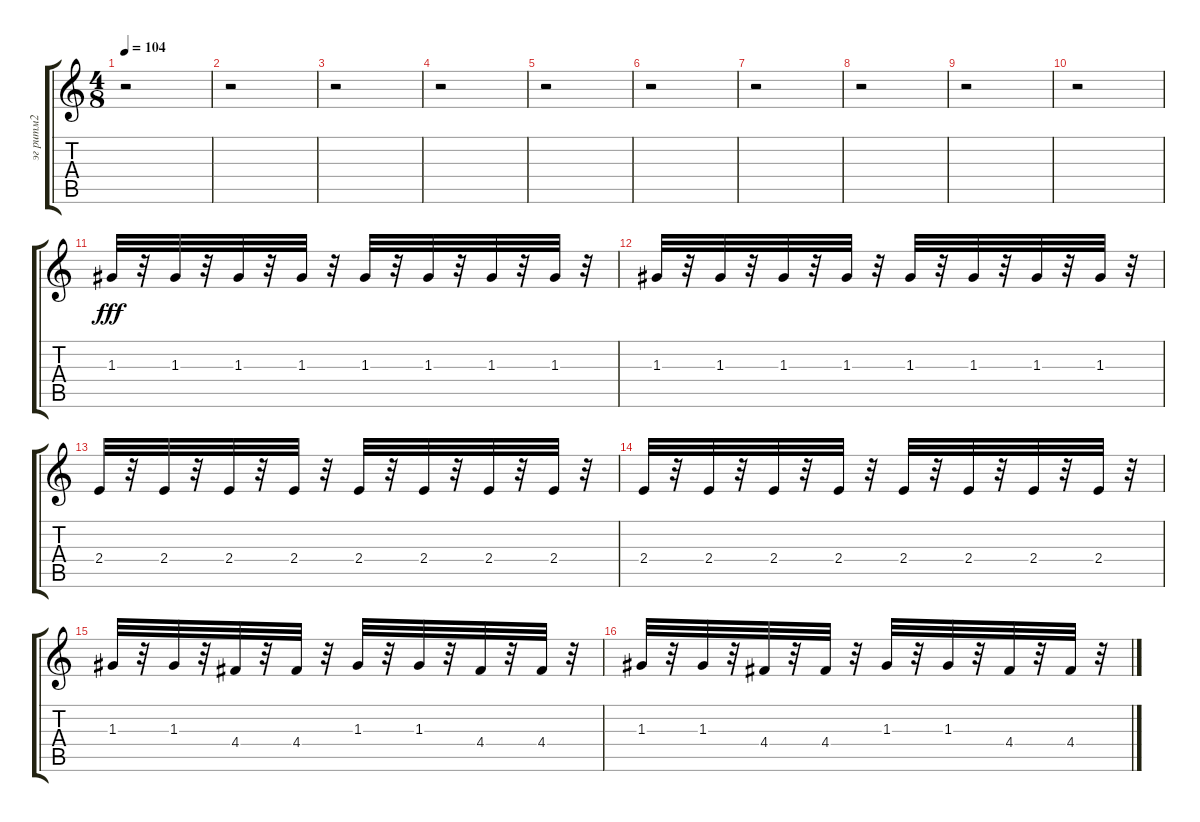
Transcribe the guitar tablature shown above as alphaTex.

\track ("эг ритм2" "эг ритм2") {instrument distortionguitar}
\staff {score tabs}
\tuning (E4 B3 G3 D3 A2 E2) {hide}
\ts (4 8)
\tempo 104
\clef g2
\ks c
r.2{dy fff} |
r.2 |
r.2 |
r.2 |
r.2 |
r.2 |
r.2 |
r.2 |
r.2 |
r.2 |
1.3.32 r.32 1.3.32 r.32 1.3.32 r.32 1.3.32 r.32 1.3.32 r.32 1.3.32 r.32 1.3.32 r.32 1.3.32 r.32 |
1.3.32 r.32 1.3.32 r.32 1.3.32 r.32 1.3.32 r.32 1.3.32 r.32 1.3.32 r.32 1.3.32 r.32 1.3.32 r.32 |
2.4.32 r.32 2.4.32 r.32 2.4.32 r.32 2.4.32 r.32 2.4.32 r.32 2.4.32 r.32 2.4.32 r.32 2.4.32 r.32 |
2.4.32 r.32 2.4.32 r.32 2.4.32 r.32 2.4.32 r.32 2.4.32 r.32 2.4.32 r.32 2.4.32 r.32 2.4.32 r.32 |
1.3.32 r.32 1.3.32 r.32 4.4.32 r.32 4.4.32 r.32 1.3.32 r.32 1.3.32 r.32 4.4.32 r.32 4.4.32 r.32 |
1.3.32 r.32 1.3.32 r.32 4.4.32 r.32 4.4.32 r.32 1.3.32 r.32 1.3.32 r.32 4.4.32 r.32 4.4.32 r.32
